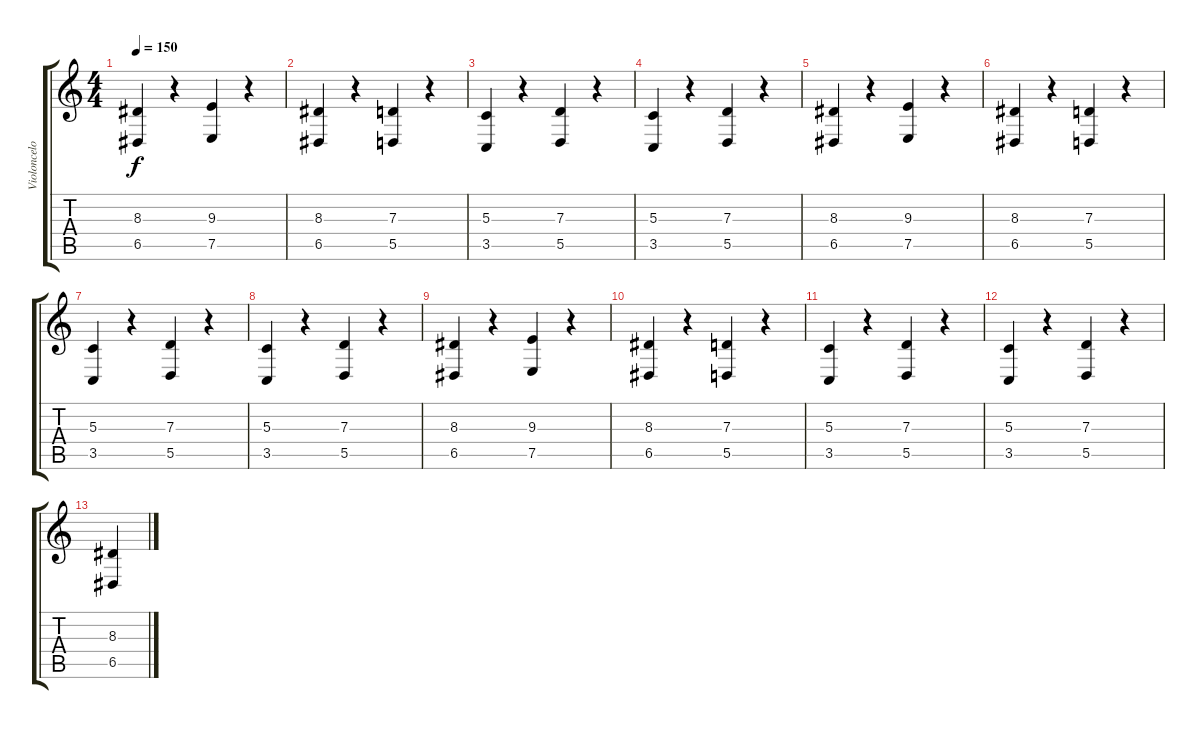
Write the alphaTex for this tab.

\track ("Violoncelo" "Violoncelo") {instrument stringensemble2}
\staff {score tabs}
\tuning (E4 B3 G3 D3 A2 E2) {hide}
\ts (4 4)
\tempo 150
\clef g2
\ks c
(8.3 6.5).4{dy f} r.4 (9.3 7.5).4 r.4 |
(8.3 6.5).4 r.4 (7.3 5.5).4 r.4 |
(5.3 3.5).4 r.4 (7.3 5.5).4 r.4 |
(5.3 3.5).4 r.4 (7.3 5.5).4 r.4 |
(8.3 6.5).4 r.4 (9.3 7.5).4 r.4 |
(8.3 6.5).4 r.4 (7.3 5.5).4 r.4 |
(5.3 3.5).4 r.4 (7.3 5.5).4 r.4 |
(5.3 3.5).4 r.4 (7.3 5.5).4 r.4 |
(8.3 6.5).4 r.4 (9.3 7.5).4 r.4 |
(8.3 6.5).4 r.4 (7.3 5.5).4 r.4 |
(5.3 3.5).4 r.4 (7.3 5.5).4 r.4 |
(5.3 3.5).4 r.4 (7.3 5.5).4 r.4 |
(8.3 6.5).4
